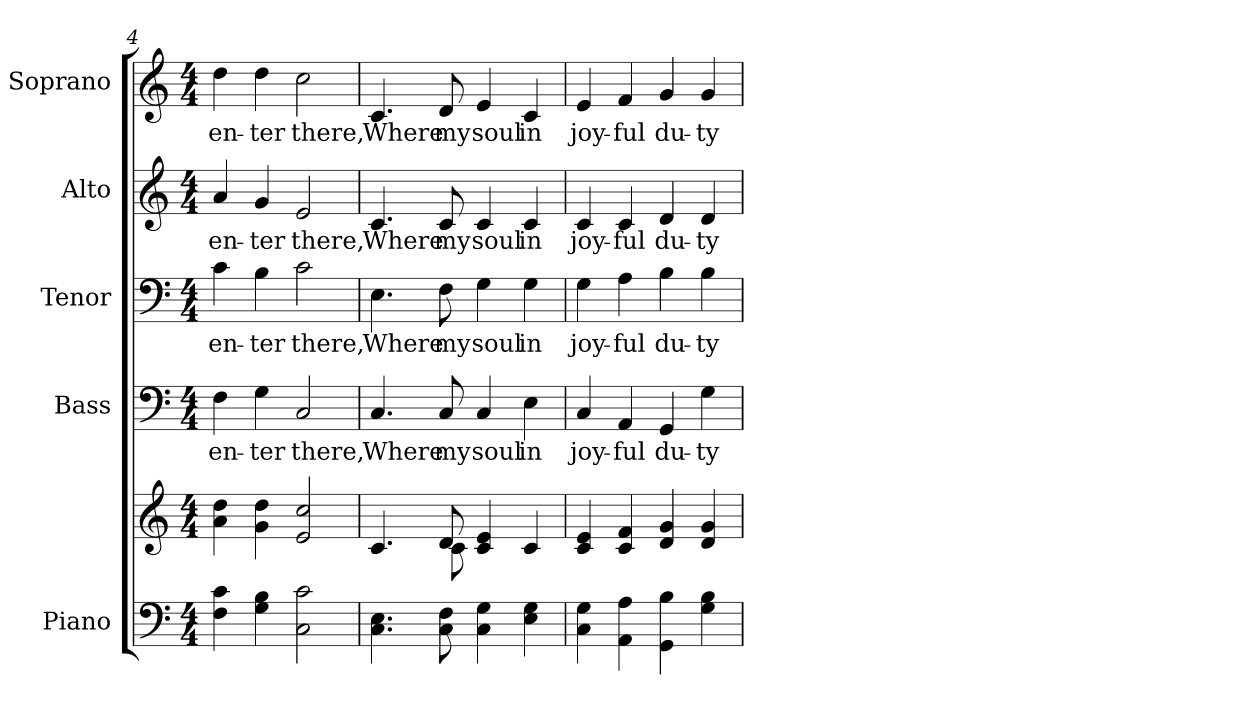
**kern	**kern	**kern	**text	**kern	**text	**kern	**text	**kern	**text
*part5	*part5	*part4	*part4	*part3	*part3	*part2	*part2	*part1	*part1
*staff6	*staff5	*staff4	*staff4	*staff3	*staff3	*staff2	*staff2	*staff1	*staff1
*I"Piano	*	*I"Bass	*	*I"Tenor	*	*I"Alto	*	*I"Soprano	*
*I'Pno.	*	*I'B.	*	*I'T.	*	*I'A.	*	*I'S.	*
*clefF4	*clefG2	*clefF4	*	*clefF4	*	*clefG2	*	*clefG2	*
*k[]	*k[]	*k[]	*	*k[]	*	*k[]	*	*k[]	*
*C:	*C:	*C:	*	*C:	*	*C:	*	*C:	*
*M4/4	*M4/4	*M4/4	*	*M4/4	*	*M4/4	*	*M4/4	*
=4	=4	=4	=4	=4	=4	=4	=4	=4	=4
!	!	!	!LO:LY:b:color=#000000	!	!	!	!	!	!
!	!	!	!	!	!LO:LY:b:color=#000000	!	!	!	!
!	!	!	!	!	!	!	!LO:LY:b:color=#000000	!	!
!	!	!	!	!	!	!	!	!	!LO:LY:b:color=#000000
4Fi\ 4ci	4ai\ 4ddi	4Fi\	en-	4ci\	en-	4ai/	en-	4ddi\	en-
!	!	!	!LO:LY:b:color=#000000	!	!	!	!	!	!
!	!	!	!	!	!LO:LY:b:color=#000000	!	!	!	!
!	!	!	!	!	!	!	!LO:LY:b:color=#000000	!	!
!	!	!	!	!	!	!	!	!	!LO:LY:b:color=#000000
4Gi\ 4Bi	4gi\ 4ddi	4Gi\	-ter	4Bi\	-ter	4gi/	-ter	4ddi\	-ter
!	!	!	!LO:LY:b:color=#000000	!	!	!	!	!	!
!	!	!	!	!	!LO:LY:b:color=#000000	!	!	!	!
!	!	!	!	!	!	!	!LO:LY:b:color=#000000	!	!
!	!	!	!	!	!	!	!	!	!LO:LY:b:color=#000000
2Ci\ 2ci	2ei/ 2cci	2Ci/	there,	2ci\	there,	2ei/	there,	2cci\	there,
!!LO:PB:g=z
=5	=5	=5	=5	=5	=5	=5	=5	=5	=5
*	*^	*	*	*	*	*	*	*	*
!	!	!	!	!LO:LY:b:color=#000000	!	!	!	!	!	!
!	!	!	!	!	!	!LO:LY:b:color=#000000	!	!	!	!
!	!	!	!	!	!	!	!	!LO:LY:b:color=#000000	!	!
!	!	!	!	!	!	!	!	!	!	!LO:LY:b:color=#000000
4.Ci\ 4.Ei	4.ci/	4ryy	4.Ci/	Where	4.Ei\	Where	4.ci/	Where	4.ci/	Where
.	.	8ryy	.	.	.	.	.	.	.	.
!	!	!	!	!LO:LY:b:color=#000000	!	!	!	!	!	!
!	!	!	!	!	!	!LO:LY:b:color=#000000	!	!	!	!
!	!	!	!	!	!	!	!	!LO:LY:b:color=#000000	!	!
!	!	!	!	!	!	!	!	!	!	!LO:LY:b:color=#000000
8Ci\ 8Fi	8di/	8ci\	8Ci/	my	8Fi\	my	8ci/	my	8di/	my
!	!	!	!	!LO:LY:b:color=#000000	!	!	!	!	!	!
!	!	!	!	!	!	!LO:LY:b:color=#000000	!	!	!	!
!	!	!	!	!	!	!	!	!LO:LY:b:color=#000000	!	!
!	!	!	!	!	!	!	!	!	!	!LO:LY:b:color=#000000
4Ci\ 4Gi	4ci/ 4ei	2ryy	4Ci/	soul	4Gi\	soul	4ci/	soul	4ei/	soul
!	!	!	!	!LO:LY:b:color=#000000	!	!	!	!	!	!
!	!	!	!	!	!	!LO:LY:b:color=#000000	!	!	!	!
!	!	!	!	!	!	!	!	!LO:LY:b:color=#000000	!	!
!	!	!	!	!	!	!	!	!	!	!LO:LY:b:color=#000000
4Ei\ 4Gi	4ci/	.	4Ei\	in	4Gi\	in	4ci/	in	4ci/	in
*	*v	*v	*	*	*	*	*	*	*	*
=6	=6	=6	=6	=6	=6	=6	=6	=6	=6
!	!	!	!LO:LY:b:color=#000000	!	!	!	!	!	!
!	!	!	!	!	!LO:LY:b:color=#000000	!	!	!	!
!	!	!	!	!	!	!	!LO:LY:b:color=#000000	!	!
!	!	!	!	!	!	!	!	!	!LO:LY:b:color=#000000
4Ci\ 4Gi	4ci/ 4ei	4Ci/	joy-	4Gi\	joy-	4ci/	joy-	4ei/	joy-
!	!	!	!LO:LY:b:color=#000000	!	!	!	!	!	!
!	!	!	!	!	!LO:LY:b:color=#000000	!	!	!	!
!	!	!	!	!	!	!	!LO:LY:b:color=#000000	!	!
!	!	!	!	!	!	!	!	!	!LO:LY:b:color=#000000
4AAi\ 4Ai	4ci/ 4fi	4AAi/	-ful	4Ai\	-ful	4ci/	-ful	4fi/	-ful
!	!	!	!LO:LY:b:color=#000000	!	!	!	!	!	!
!	!	!	!	!	!LO:LY:b:color=#000000	!	!	!	!
!	!	!	!	!	!	!	!LO:LY:b:color=#000000	!	!
!	!	!	!	!	!	!	!	!	!LO:LY:b:color=#000000
4GGi\ 4Bi	4di/ 4gi	4GGi/	du-	4Bi\	du-	4di/	du-	4gi/	du-
!	!	!	!LO:LY:b:color=#000000	!	!	!	!	!	!
!	!	!	!	!	!LO:LY:b:color=#000000	!	!	!	!
!	!	!	!	!	!	!	!LO:LY:b:color=#000000	!	!
!	!	!	!	!	!	!	!	!	!LO:LY:b:color=#000000
4Gi\ 4Bi	4di/ 4gi	4Gi\	-ty	4Bi\	-ty	4di/	-ty	4gi/	-ty
=	=	=	=	=	=	=	=	=	=
*-	*-	*-	*-	*-	*-	*-	*-	*-	*-
